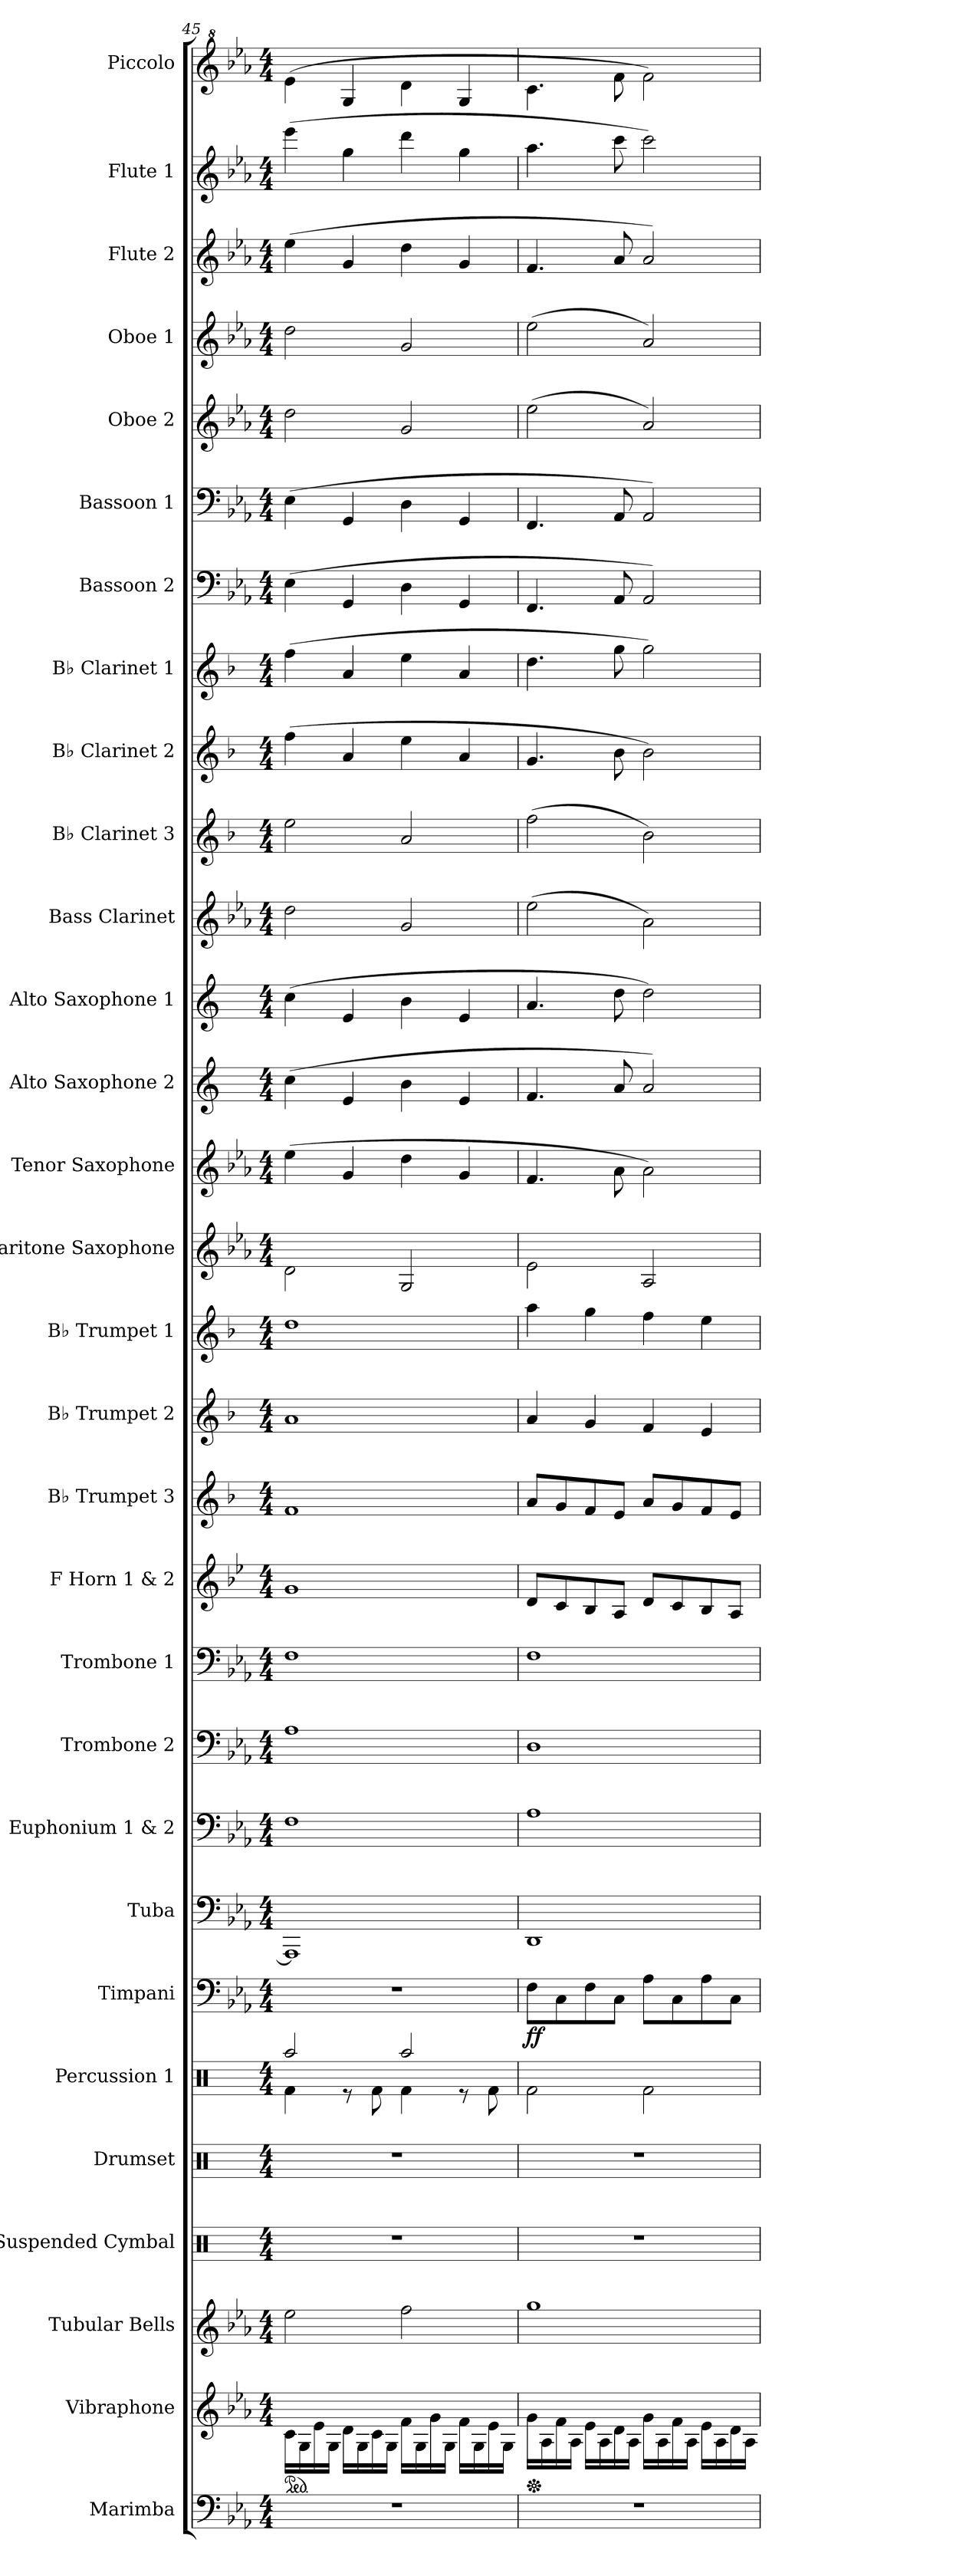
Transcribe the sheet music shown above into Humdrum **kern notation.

**kern	**kern	**kern	**kern	**kern	**kern	**kern	**dynam	**kern	**kern	**kern	**kern	**kern	**kern	**kern	**kern	**kern	**kern	**kern	**kern	**kern	**kern	**kern	**kern	**kern	**kern	**kern	**kern	**kern	**kern	**kern
*part30	*part29	*part28	*part27	*part26	*part25	*part24	*part24	*part23	*part22	*part21	*part20	*part19	*part18	*part17	*part16	*part15	*part14	*part13	*part12	*part11	*part10	*part9	*part8	*part7	*part6	*part5	*part4	*part3	*part2	*part1
*staff30	*staff29	*staff28	*staff27	*staff26	*staff25	*staff24	*staff24	*staff23	*staff22	*staff21	*staff20	*staff19	*staff18	*staff17	*staff16	*staff15	*staff14	*staff13	*staff12	*staff11	*staff10	*staff9	*staff8	*staff7	*staff6	*staff5	*staff4	*staff3	*staff2	*staff1
*I"Marimba	*I"Vibraphone	*I"Tubular Bells	*I"Suspended Cymbal	*I"Drumset	*I"Percussion 1	*I"Timpani	*	*I"Tuba	*I"Euphonium 1 &amp; 2	*I"Trombone 2	*I"Trombone 1	*I"F Horn 1 &amp; 2	*I"B♭ Trumpet 3	*I"B♭ Trumpet 2	*I"B♭ Trumpet 1	*I"Baritone Saxophone	*I"Tenor Saxophone	*I"Alto Saxophone 2	*I"Alto Saxophone 1	*I"Bass Clarinet	*I"B♭ Clarinet 3	*I"B♭ Clarinet 2	*I"B♭ Clarinet 1	*I"Bassoon 2	*I"Bassoon 1	*I"Oboe 2	*I"Oboe 1	*I"Flute 2	*I"Flute 1	*I"Piccolo
*I'Mrm.	*I'Vib.	*I'Tu. Be.	*I'Sus. Cym.	*I'Drs.	*I'Perc. 1	*I'Timp.	*	*I'Tba.	*I'Euph. 1 &amp; 2	*I'Tbn. 2	*I'Tbn. 1	*I'F Hn. 1 2	*I'B♭ Tpt. 3	*I'B♭ Tpt. 2	*I'B♭ Tpt. 1	*I'Bar. Sax.	*I'T. Sax.	*I'A. Sax. 2	*I'A. Sax. 1	*I'B. Cl.	*I'B♭ Cl. 3	*I'B♭ Cl. 2	*I'B♭ Cl. 1	*I'Bsn. 2	*I'Bsn. 1	*I'Ob. 2	*I'Ob. 1	*I'Fl. 2	*I'Fl. 1	*I'Picc.
!!LO:PB:g=z
*clefF4	*clefG2	*clefG2	*clefX	*clefX	*clefX	*clefF4	*	*clefF4	*clefF4	*clefF4	*clefF4	*clefG2	*clefG2	*clefG2	*clefG2	*clefG2	*clefG2	*clefG2	*clefG2	*clefG2	*clefG2	*clefG2	*clefG2	*clefF4	*clefF4	*clefG2	*clefG2	*clefG2	*clefG2	*clefG^2
*	*	*	*	*	*	*	*	*	*	*	*	*ITrd4c7	*ITrd1c2	*ITrd1c2	*ITrd1c2	*ITrd12c21	*ITrd8c14	*ITrd5c9	*ITrd5c9	*ITrd8c14	*ITrd1c2	*ITrd1c2	*ITrd1c2	*	*	*	*	*	*	*ITrd-7c-12
*k[b-e-a-]	*k[b-e-a-]	*k[b-e-a-]	*k[]	*k[]	*k[]	*k[b-e-a-]	*	*k[b-e-a-]	*k[b-e-a-]	*k[b-e-a-]	*k[b-e-a-]	*k[b-e-a-]	*k[b-e-a-]	*k[b-e-a-]	*k[b-e-a-]	*k[b-e-a-]	*k[b-e-a-]	*k[b-e-a-]	*k[b-e-a-]	*k[b-e-a-]	*k[b-e-a-]	*k[b-e-a-]	*k[b-e-a-]	*k[b-e-a-]	*k[b-e-a-]	*k[b-e-a-]	*k[b-e-a-]	*k[b-e-a-]	*k[b-e-a-]	*k[b-e-a-]
*M4/4	*M4/4	*M4/4	*M4/4	*M4/4	*M4/4	*M4/4	*	*M4/4	*M4/4	*M4/4	*M4/4	*M4/4	*M4/4	*M4/4	*M4/4	*M4/4	*M4/4	*M4/4	*M4/4	*M4/4	*M4/4	*M4/4	*M4/4	*M4/4	*M4/4	*M4/4	*M4/4	*M4/4	*M4/4	*M4/4
*	*ped	*	*	*	*	*	*	*	*	*	*	*	*	*	*	*	*	*	*	*	*	*	*	*	*	*	*	*	*	*
=45	=45	=45	=45	=45	=45	=45	=45	=45	=45	=45	=45	=45	=45	=45	=45	=45	=45	=45	=45	=45	=45	=45	=45	=45	=45	=45	=45	=45	=45	=45
*	*	*	*	*	*^	*	*	*	*	*	*	*	*	*	*	*	*	*	*	*	*	*	*	*	*	*	*	*	*	*
1r	16c\LL	2ee-\	1r	1r	2Raa/	4Rf\	1r	.	1AAA-]	1F	1A-	1F	1c	1e-	1g	1cc	2D\	(>4e-\	(>4e-\	(>4e-\	2d\	2dd\	(>4ee-\	(>4ee-\	(>4E-\	(>4E-\	2dd\	2dd\	(>4ee-\	(>4eee-\	(>4eee-\
.	16G\	.	.	.	.	.	.	.	.	.	.	.	.	.	.	.	.	.	.	.	.	.	.	.	.	.	.	.	.	.	.
.	16e-\	.	.	.	.	.	.	.	.	.	.	.	.	.	.	.	.	.	.	.	.	.	.	.	.	.	.	.	.	.	.
.	16G\JJ	.	.	.	.	.	.	.	.	.	.	.	.	.	.	.	.	.	.	.	.	.	.	.	.	.	.	.	.	.	.
.	16d\LL	.	.	.	.	8r	.	.	.	.	.	.	.	.	.	.	.	4G/	4G/	4G/	.	.	4g/	4g/	4GG/	4GG/	.	.	4g/	4gg\	4gg/
.	16G\	.	.	.	.	.	.	.	.	.	.	.	.	.	.	.	.	.	.	.	.	.	.	.	.	.	.	.	.	.	.
.	16c\	.	.	.	.	8Rf\	.	.	.	.	.	.	.	.	.	.	.	.	.	.	.	.	.	.	.	.	.	.	.	.	.
.	16G\JJ	.	.	.	.	.	.	.	.	.	.	.	.	.	.	.	.	.	.	.	.	.	.	.	.	.	.	.	.	.	.
.	16f\LL	2ff\	.	.	2Raa/	4Rf\	.	.	.	.	.	.	.	.	.	.	2GG/	4d\	4d\	4d\	2G/	2g/	4dd\	4dd\	4D\	4D\	2g/	2g/	4dd\	4ddd\	4ddd\
.	16G\	.	.	.	.	.	.	.	.	.	.	.	.	.	.	.	.	.	.	.	.	.	.	.	.	.	.	.	.	.	.
.	16g\	.	.	.	.	.	.	.	.	.	.	.	.	.	.	.	.	.	.	.	.	.	.	.	.	.	.	.	.	.	.
.	16G\JJ	.	.	.	.	.	.	.	.	.	.	.	.	.	.	.	.	.	.	.	.	.	.	.	.	.	.	.	.	.	.
.	16f\LL	.	.	.	.	8r	.	.	.	.	.	.	.	.	.	.	.	4G/	4G/	4G/	.	.	4g/	4g/	4GG/	4GG/	.	.	4g/	4gg\	4gg/
.	16G\	.	.	.	.	.	.	.	.	.	.	.	.	.	.	.	.	.	.	.	.	.	.	.	.	.	.	.	.	.	.
.	16e-\	.	.	.	.	8Rf\	.	.	.	.	.	.	.	.	.	.	.	.	.	.	.	.	.	.	.	.	.	.	.	.	.
.	16G\JJ	.	.	.	.	.	.	.	.	.	.	.	.	.	.	.	.	.	.	.	.	.	.	.	.	.	.	.	.	.	.
*	*	*	*	*	*v	*v	*	*	*	*	*	*	*	*	*	*	*	*	*	*	*	*	*	*	*	*	*	*	*	*	*
=46	=46	=46	=46	=46	=46	=46	=46	=46	=46	=46	=46	=46	=46	=46	=46	=46	=46	=46	=46	=46	=46	=46	=46	=46	=46	=46	=46	=46	=46	=46
*	*Xped	*	*	*	*	*	*	*	*	*	*	*	*	*	*	*	*	*	*	*	*	*	*	*	*	*	*	*	*	*
!	!	!	!	!	!	!	!LO:DY:b	!	!	!	!	!	!	!	!	!	!	!	!	!	!	!	!	!	!	!	!	!	!	!
1r	16g\LL	1gg	1r	1r	2Rf\	8F\L	ff	1DD	1A-	1D	1F	8G/L	8g/L	4g/	4gg\	2E-\	4.F/	4.A-/	4.c/	(>2e-\	(>2ee-\	4.f/	4.cc\	4.FF/	4.FF/	(>2ee-\	(>2ee-\	4.f/	4.aa-\	4.ccc\
.	16A-\	.	.	.	.	.	.	.	.	.	.	.	.	.	.	.	.	.	.	.	.	.	.	.	.	.	.	.	.	.
.	16f\	.	.	.	.	8C\	.	.	.	.	.	8F/	8f/	.	.	.	.	.	.	.	.	.	.	.	.	.	.	.	.	.
.	16A-\JJ	.	.	.	.	.	.	.	.	.	.	.	.	.	.	.	.	.	.	.	.	.	.	.	.	.	.	.	.	.
.	16e-\LL	.	.	.	.	8F\	.	.	.	.	.	8E-/	8e-/	4f/	4ff\	.	.	.	.	.	.	.	.	.	.	.	.	.	.	.
.	16A-\	.	.	.	.	.	.	.	.	.	.	.	.	.	.	.	.	.	.	.	.	.	.	.	.	.	.	.	.	.
.	16d\	.	.	.	.	8C\J	.	.	.	.	.	8D/J	8d/J	.	.	.	8A-\	8c/	8f\	.	.	8a-\	8ff\	8AA-/	8AA-/	.	.	8a-/	8ccc\	8fff\
.	16A-\JJ	.	.	.	.	.	.	.	.	.	.	.	.	.	.	.	.	.	.	.	.	.	.	.	.	.	.	.	.	.
.	16g\LL	.	.	.	2Rf\	8A-\L	.	.	.	.	.	8G/L	8g/L	4e-/	4ee-\	2AA-/	2A-\)	2c/)	2f\)	2A-\)	2a-\)	2a-\)	2ff\)	2AA-/)	2AA-/)	2a-/)	2a-/)	2a-/)	2ccc\)	2fff\)
.	16A-\	.	.	.	.	.	.	.	.	.	.	.	.	.	.	.	.	.	.	.	.	.	.	.	.	.	.	.	.	.
.	16f\	.	.	.	.	8C\	.	.	.	.	.	8F/	8f/	.	.	.	.	.	.	.	.	.	.	.	.	.	.	.	.	.
.	16A-\JJ	.	.	.	.	.	.	.	.	.	.	.	.	.	.	.	.	.	.	.	.	.	.	.	.	.	.	.	.	.
.	16e-\LL	.	.	.	.	8A-\	.	.	.	.	.	8E-/	8e-/	4d/	4dd\	.	.	.	.	.	.	.	.	.	.	.	.	.	.	.
.	16A-\	.	.	.	.	.	.	.	.	.	.	.	.	.	.	.	.	.	.	.	.	.	.	.	.	.	.	.	.	.
.	16d\	.	.	.	.	8C\J	.	.	.	.	.	8D/J	8d/J	.	.	.	.	.	.	.	.	.	.	.	.	.	.	.	.	.
.	16A-\JJ	.	.	.	.	.	.	.	.	.	.	.	.	.	.	.	.	.	.	.	.	.	.	.	.	.	.	.	.	.
=	=	=	=	=	=	=	=	=	=	=	=	=	=	=	=	=	=	=	=	=	=	=	=	=	=	=	=	=	=	=
*-	*-	*-	*-	*-	*-	*-	*-	*-	*-	*-	*-	*-	*-	*-	*-	*-	*-	*-	*-	*-	*-	*-	*-	*-	*-	*-	*-	*-	*-	*-
